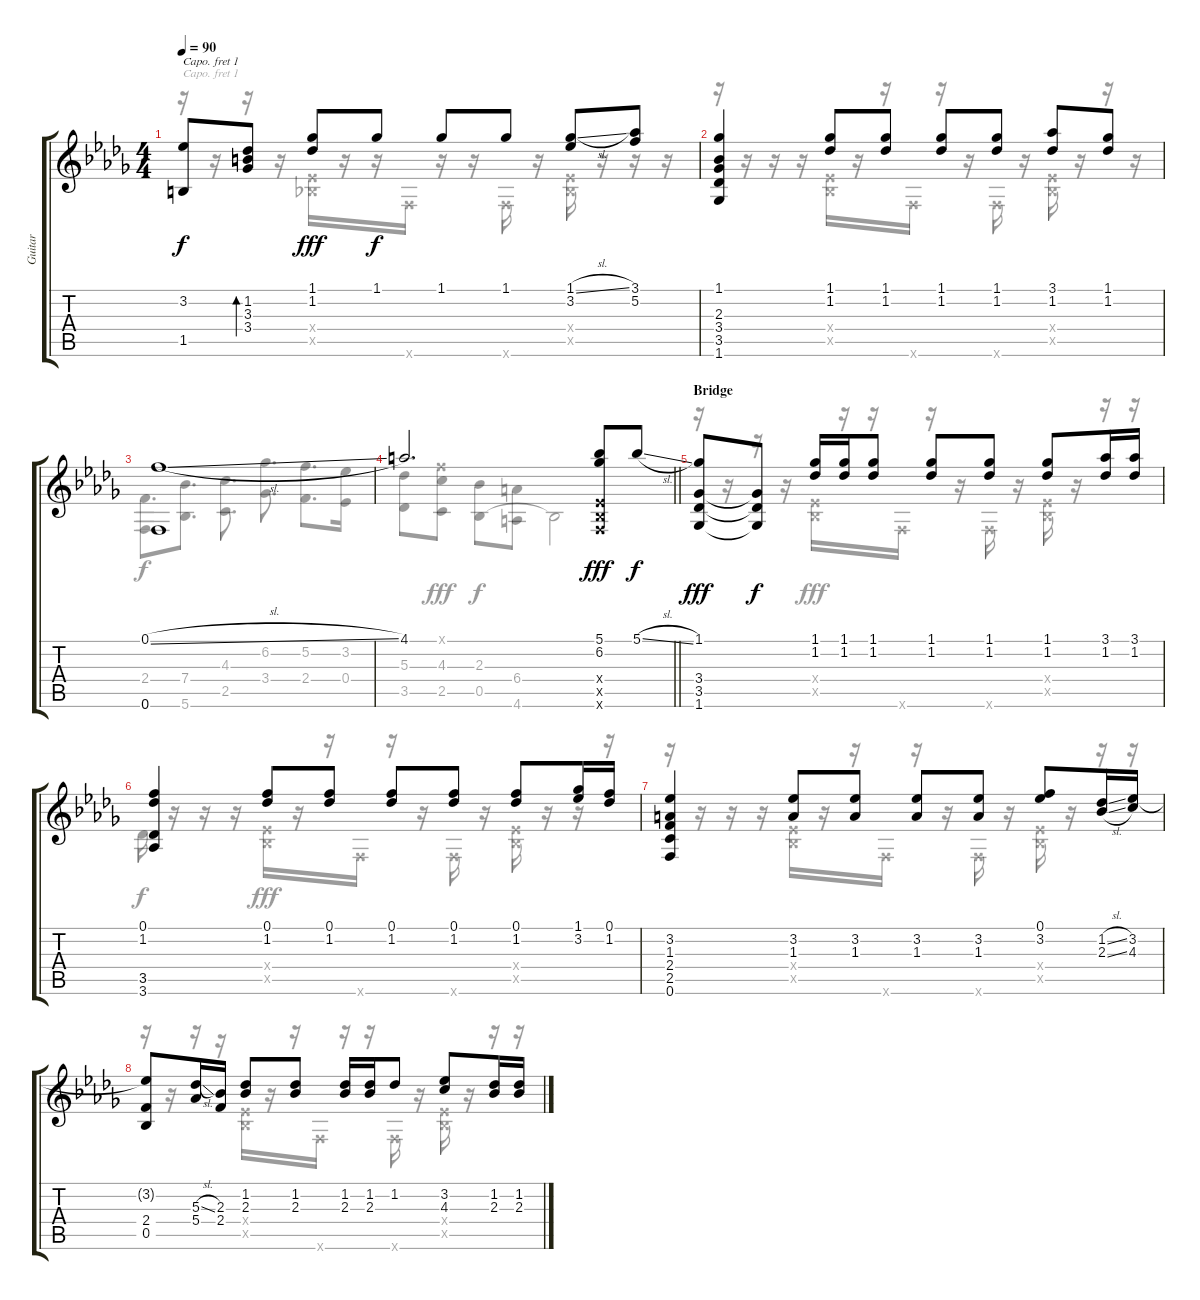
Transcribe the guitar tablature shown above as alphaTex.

\track ("Guitar" "Guitar") {instrument acousticguitarsteel}
\staff {score tabs}
\capo 1
\tuning (E4 B3 G3 D3 A2 E2) {hide}
\voice
\ts (4 4)
\tempo 90
\clef g2
\ks db
(3.2{t} 1.5).8{dy f} (1.2 3.3 3.4).8{bd 60} (1.1 1.2).8{dy fff} 1.1.8{dy f} 1.1.8 1.1.8 (1.1{sl} 3.2).8 (3.1 5.2).8 |
(1.1 2.3 3.4 3.5 1.6).4 (1.1 1.2).8 (1.1 1.2).8 (1.1 1.2).8 (1.1 1.2).8 (3.1 1.2).8 (1.1 1.2).8 |
(0.1{sl} 0.6).1 |
\barLineRight lightlight
4.1.2{d} (5.1 6.2 0.4{x} 0.5{x} 0.6{x}).8{dy fff} 5.1{sl}.8{dy f} |
\section ("" "Bridge")
(1.1 3.4 3.5 1.6).8{dy fff} (3.4{t} 3.5{t} 1.6{t}).8{dy f} (1.1 1.2).16 (1.1 1.2).16 (1.1 1.2).8 (1.1 1.2).8 (1.1 1.2).8 (1.1 1.2).8 (3.1 1.2).16 (3.1 1.2).16 |
(0.1 1.2 3.5 3.6).4 (0.1 1.2).8 (0.1 1.2).8 (0.1 1.2).8 (0.1 1.2).8 (0.1 1.2).8 (1.1 3.2).16 (0.1 1.2).16 |
(3.2 1.3 2.4 2.5 0.6).4 (3.2 1.3).8 (3.2 1.3).8 (3.2 1.3).8 (3.2 1.3).8 (0.1 3.2).8 (1.2{sl} 2.3{sl}).16 (3.2 4.3).16 |
(3.2{t} 2.4 0.5).8 (5.3{sl} 5.4).16 (2.3 2.4).16 (1.2 2.3).8 (1.2 2.3).8 (1.2 2.3).16 (1.2 2.3).16 1.2.8 (3.2 4.3).8 (1.2 2.3).16 (1.2 2.3).16
\voice
\clef g2
\ottava regular
\simile none
\ks db
r.16{dy fff} r.16 r.16 r.16 (0.4{x} 0.5{x}).16 r.16 r.16 0.6{x}.16 r.16 r.16 0.6{x}.16 r.16 (0.4{x} 0.5{x}).16 r.16 r.16 r.16 |
r.16 r.16 r.16 r.16 (0.4{x} 0.5{x}).16 r.16 r.16 0.6{x}.16 r.16 r.16 0.6{x}.16 r.16 (0.4{x} 0.5{x}).16 r.16 r.16 r.16 |
(2.4 0.6).8{d dy f} (7.4 5.6).8{d} (4.3 2.5).8{d} (6.2 3.4).8{d} (5.2 2.4).8{d} (3.2 0.4).16 |
\barLineRight lightlight
(5.3 3.5).8 (0.1{x} 4.3 2.5).8{dy fff} (2.3 0.5).8{dy f} (6.4 4.6).8 0.5{t}.2 |
r.16 r.16 r.16 r.16 (0.4{x} 0.5{x}).16{dy fff} r.16 r.16 0.6{x}.16 r.16 r.16 0.6{x}.16 r.16 (0.4{x} 0.5{x}).16 r.16 r.16 r.16 |
3.5.16{dy f} r.16 r.16 r.16 (0.4{x} 0.5{x}).16{dy fff} r.16 r.16 0.6{x}.16 r.16 r.16 0.6{x}.16 r.16 (0.4{x} 0.5{x}).16 r.16 r.16 r.16 |
r.16 r.16 r.16 r.16 (0.4{x} 0.5{x}).16 r.16 r.16 0.6{x}.16 r.16 r.16 0.6{x}.16 r.16 (0.4{x} 0.5{x}).16 r.16 r.16 r.16 |
r.16 r.16 r.16 r.16 (0.4{x} 0.5{x}).16 r.16 r.16 0.6{x}.16 r.16 r.16 0.6{x}.16 r.16 (0.4{x} 0.5{x}).16 r.16 r.16 r.16
